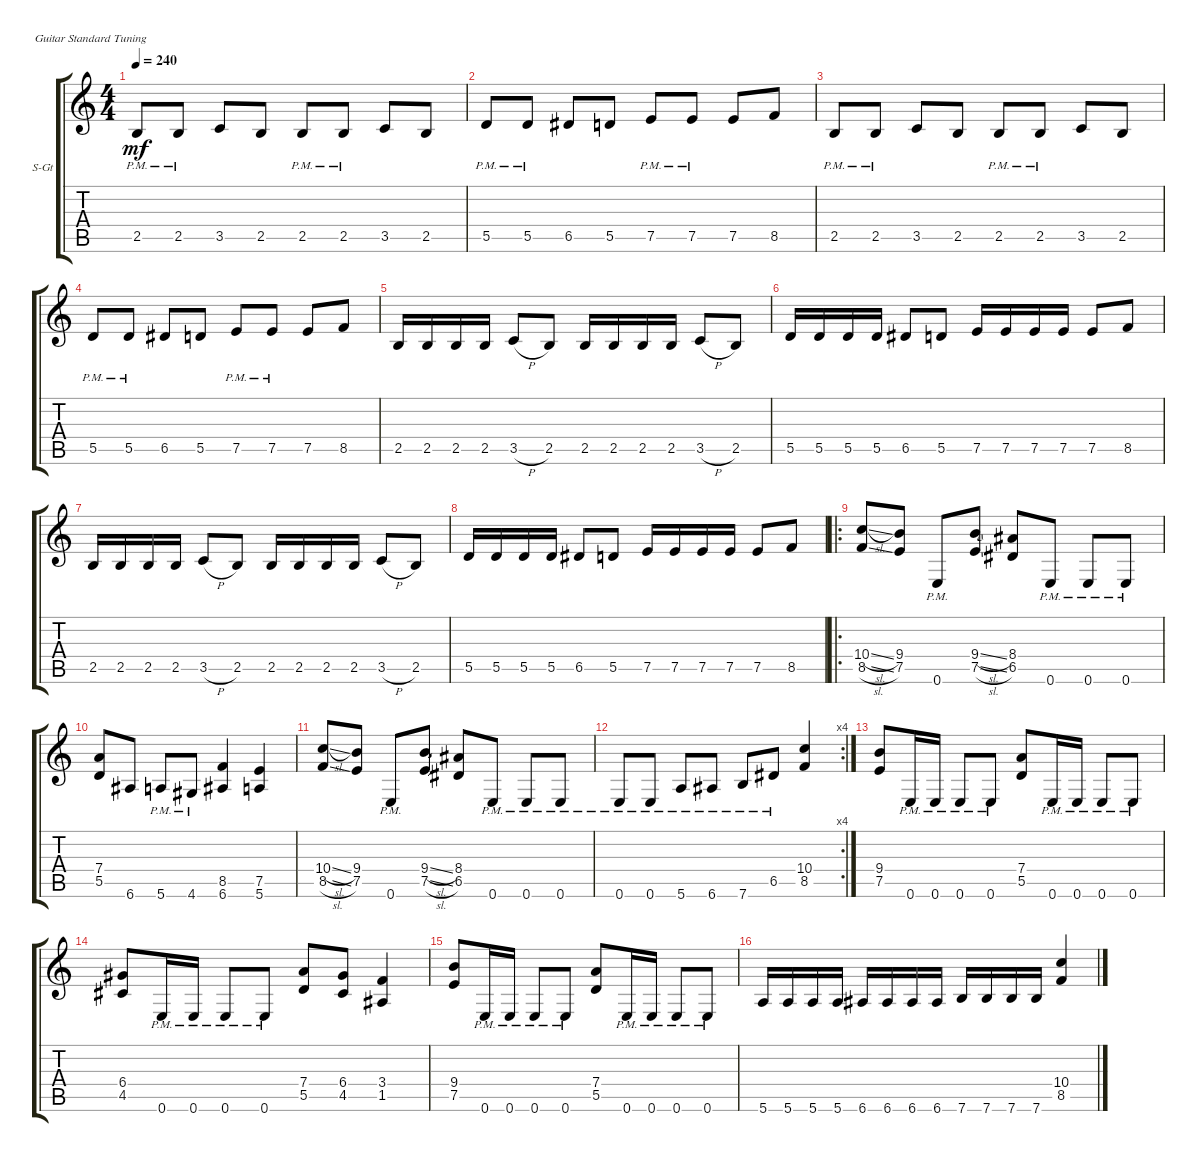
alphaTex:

\defaultSystemsLayout 4
\bracketExtendMode groupsimilarinstruments
\firstSystemTrackNameOrientation horizontal
\otherSystemsTrackNameOrientation horizontal
\track ("Steel Guitar" "S-Gt") {instrument acousticguitarsteel}
\staff {score tabs}
\tuning (E4 B3 G3 D3 A2 E2)
\ts (4 4)
\tempo 240
\clef g2
\ks c
2.5{pm}.8{dy mf} 2.5{pm}.8 3.5.8 2.5.8 2.5{pm}.8 2.5{pm}.8 3.5.8 2.5.8 |
5.5{pm}.8 5.5{pm}.8 6.5.8 5.5.8 7.5{pm}.8 7.5{pm}.8 7.5.8 8.5.8 |
2.5{pm}.8 2.5{pm}.8 3.5.8 2.5.8 2.5{pm}.8 2.5{pm}.8 3.5.8 2.5.8 |
5.5{pm}.8 5.5{pm}.8 6.5.8 5.5.8 7.5{pm}.8 7.5{pm}.8 7.5.8 8.5.8 |
2.5.16 2.5.16 2.5.16 2.5.16 3.5{h}.8 2.5.8 2.5.16 2.5.16 2.5.16 2.5.16 3.5{h}.8 2.5.8 |
5.5.16 5.5.16 5.5.16 5.5.16 6.5.8 5.5.8 7.5.16 7.5.16 7.5.16 7.5.16 7.5.8 8.5.8 |
2.5.16 2.5.16 2.5.16 2.5.16 3.5{h}.8 2.5.8 2.5.16 2.5.16 2.5.16 2.5.16 3.5{h}.8 2.5.8 |
5.5.16 5.5.16 5.5.16 5.5.16 6.5.8 5.5.8 7.5.16 7.5.16 7.5.16 7.5.16 7.5.8 8.5.8 |
\ro
(8.5{sl} 10.4{sl}).8 (7.5 9.4).8 0.6{pm}.8 (7.5{sl} 9.4{sl}).8 (6.5 8.4).8 0.6{pm}.8 0.6{pm}.8 0.6{pm}.8 |
(5.5 7.4).8 6.6.8 5.6{pm}.8 4.6{pm}.8 (6.6 8.5).4 (5.6 7.5).4 |
(8.5{sl} 10.4{sl}).8 (7.5 9.4).8 0.6{pm}.8 (7.5{sl} 9.4{sl}).8 (6.5 8.4).8 0.6{pm}.8 0.6{pm}.8 0.6{pm}.8 |
\rc 4
0.6{pm}.8 0.6{pm}.8 5.6{pm}.8 6.6{pm}.8 7.6{pm}.8 6.5{pm}.8 (8.5 10.4).4 |
(7.5 9.4).8 0.6{pm}.16 0.6{pm}.16 0.6{pm}.8 0.6{pm}.8 (5.5 7.4).8 0.6{pm}.16 0.6{pm}.16 0.6{pm}.8 0.6{pm}.8 |
(4.5 6.4).8 0.6{pm}.16 0.6{pm}.16 0.6{pm}.8 0.6{pm}.8 (5.5 7.4).8 (4.5 6.4).8 (1.5 3.4).4 |
(7.5 9.4).8 0.6{pm}.16 0.6{pm}.16 0.6{pm}.8 0.6{pm}.8 (5.5 7.4).8 0.6{pm}.16 0.6{pm}.16 0.6{pm}.8 0.6{pm}.8 |
5.6.16 5.6.16 5.6.16 5.6.16 6.6.16 6.6.16 6.6.16 6.6.16 7.6.16 7.6.16 7.6.16 7.6.16 (8.5 10.4).4
